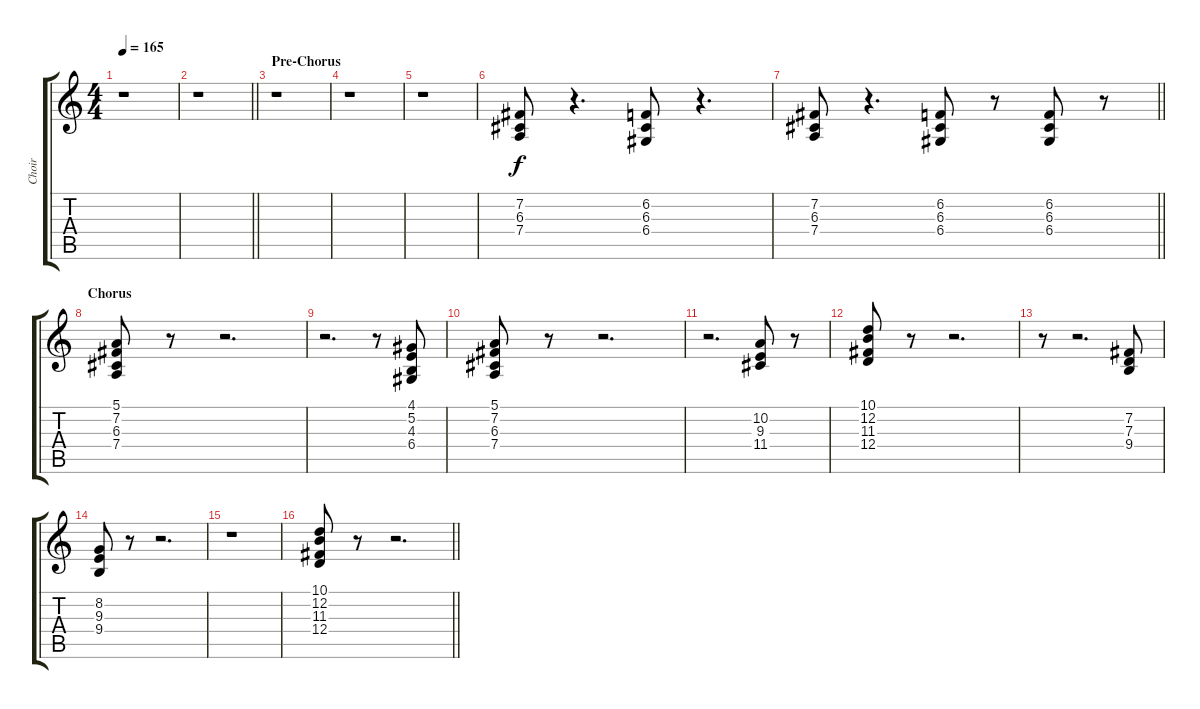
\track ("Choir" "Choir") {instrument choiraahs}
\staff {score tabs}
\tuning (E4 B3 G3 D3 A2 E2) {hide}
\ts (4 4)
\tempo 165
\clef g2
\ks c
r.1{dy f} |
\barLineRight lightlight
r.1 |
\section ("" "Pre-Chorus")
r.1 |
r.1 |
r.1 |
(7.2 6.3 7.4).8 r.4{d} (6.2 6.3 6.4).8 r.4{d} |
\barLineRight lightlight
(7.2 6.3 7.4).8 r.4{d} (6.2 6.3 6.4).8 r.8 (6.2 6.3 6.4).8 r.8 |
\section ("" "Chorus")
(5.1 7.2 6.3 7.4).8 r.8 r.2{d} |
r.2{d} r.8 (4.1 5.2 4.3 6.4).8 |
(5.1 7.2 6.3 7.4).8 r.8 r.2{d} |
r.2{d} (10.2 9.3 11.4).8 r.8 |
(10.1 12.2 11.3 12.4).8 r.8 r.2{d} |
r.8 r.2{d} (7.2 7.3 9.4).8 |
(8.2 9.3 9.4).8 r.8 r.2{d} |
r.1 |
\barLineRight lightlight
(10.1 12.2 11.3 12.4).8 r.8 r.2{d}
